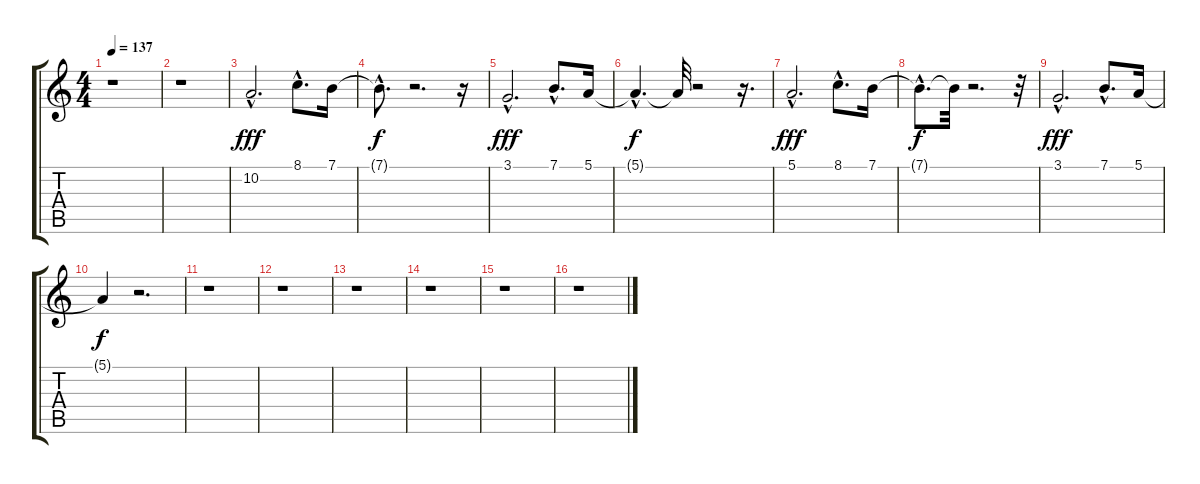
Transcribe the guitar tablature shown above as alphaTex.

\track "" {instrument choiraahs}
\staff {score tabs}
\tuning (E4 B3 G3 D3 A2 E2) {hide}
\ts (4 4)
\tempo 137
\clef g2
\ks c
r.1{dy fff instrument choiraahs} |
r.1 |
10.2{hac}.2{d} 8.1{hac}.8{d} 7.1.16 |
7.1{hac t}.8{d dy f} r.2{d} r.16 |
3.1{hac}.2{d dy fff} 7.1{hac}.8{d} 5.1.16 |
5.1{hac t}.4{d dy f} 5.1{t}.32 r.2 r.16{d} |
5.1{hac}.2{d dy fff} 8.1{hac}.8{d} 7.1.16 |
7.1{hac t}.8{d dy f} 7.1{t}.32 r.2{d} r.32 |
3.1{hac}.2{d dy fff} 7.1{hac}.8{d} 5.1.16 |
5.1{t}.4{dy f} r.2{d} |
r.1 |
r.1 |
r.1 |
r.1 |
r.1 |
r.1
